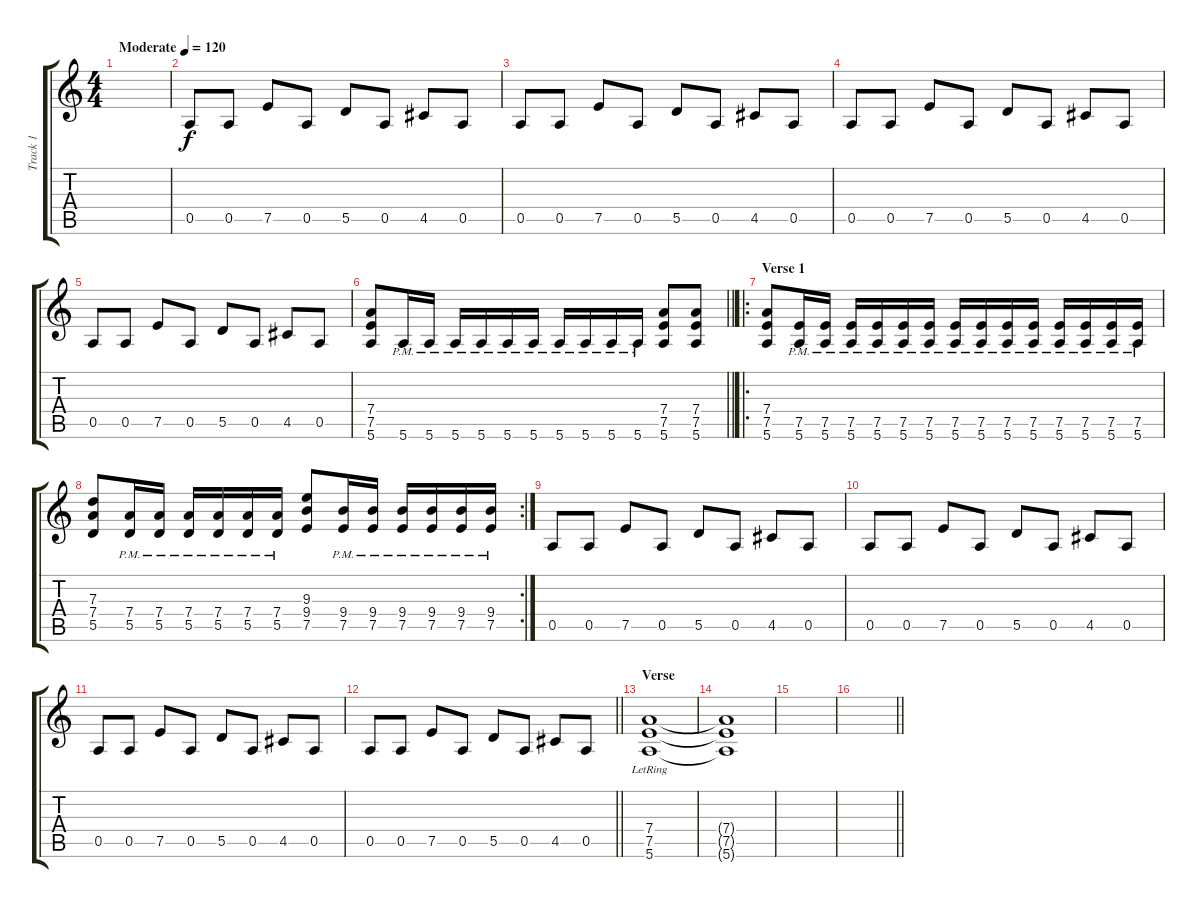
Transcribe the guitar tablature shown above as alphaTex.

\track ("Track 1" "Track 1") {instrument distortionguitar}
\staff {score tabs}
\tuning (E4 B3 G3 D3 A2 E2) {hide}
\ts (4 4)
\tempo (120 "Moderate")
\clef g2
\ks c
|
0.5.8 0.5.8 7.5.8 0.5.8 5.5.8 0.5.8 4.5.8 0.5.8 |
0.5.8 0.5.8 7.5.8 0.5.8 5.5.8 0.5.8 4.5.8 0.5.8 |
0.5.8 0.5.8 7.5.8 0.5.8 5.5.8 0.5.8 4.5.8 0.5.8 |
0.5.8 0.5.8 7.5.8 0.5.8 5.5.8 0.5.8 4.5.8 0.5.8 |
\barLineRight lightlight
(7.4 7.5 5.6).8 5.6{pm}.16 5.6{pm}.16 5.6{pm}.16 5.6{pm}.16 5.6{pm}.16 5.6{pm}.16 5.6{pm}.16 5.6{pm}.16 5.6{pm}.16 5.6{pm}.16 (7.4 7.5 5.6).8 (7.4 7.5 5.6).8 |
\ro
\section ("" "Verse 1")
(7.4 7.5 5.6).8 (7.5 5.6{pm}).16 (7.5 5.6{pm}).16 (7.5 5.6{pm}).16 (7.5 5.6{pm}).16 (7.5 5.6{pm}).16 (7.5 5.6{pm}).16 (7.5 5.6{pm}).16 (7.5 5.6{pm}).16 (7.5 5.6{pm}).16 (7.5 5.6{pm}).16 (7.5 5.6{pm}).16 (7.5 5.6{pm}).16 (7.5 5.6{pm}).16 (7.5 5.6{pm}).16 |
\rc 2
(7.3 7.4 5.5).8 (7.4{pm} 5.5{pm}).16 (7.4{pm} 5.5{pm}).16 (7.4{pm} 5.5{pm}).16 (7.4{pm} 5.5{pm}).16 (7.4{pm} 5.5{pm}).16 (7.4{pm} 5.5{pm}).16 (9.3 9.4 7.5).8 (9.4{pm} 7.5{pm}).16 (9.4{pm} 7.5{pm}).16 (9.4{pm} 7.5{pm}).16 (9.4{pm} 7.5{pm}).16 (9.4{pm} 7.5{pm}).16 (9.4{pm} 7.5{pm}).16 |
0.5.8 0.5.8 7.5.8 0.5.8 5.5.8 0.5.8 4.5.8 0.5.8 |
0.5.8 0.5.8 7.5.8 0.5.8 5.5.8 0.5.8 4.5.8 0.5.8 |
0.5.8 0.5.8 7.5.8 0.5.8 5.5.8 0.5.8 4.5.8 0.5.8 |
\barLineRight lightlight
0.5.8 0.5.8 7.5.8 0.5.8 5.5.8 0.5.8 4.5.8 0.5.8 |
\section ("" "Verse")
(7.4 7.5{lr} 5.6).1{volume 0} |
(7.4{t} 7.5{t} 5.6{t}).1 |
|
\barLineRight lightlight
